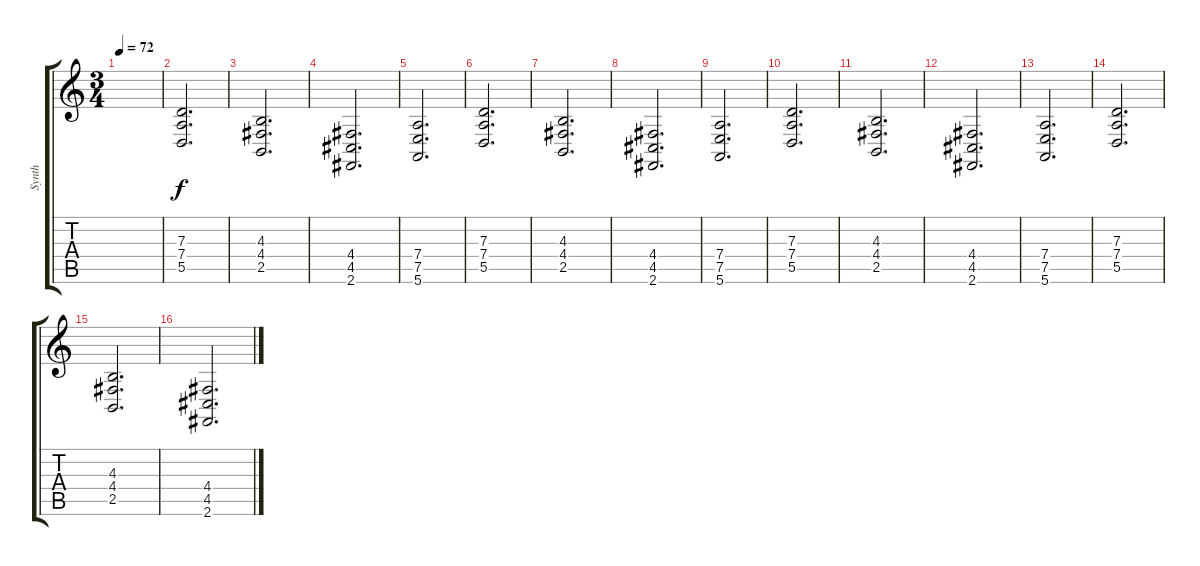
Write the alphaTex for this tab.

\track ("Synth" "Synth") {instrument fx2soundtrack}
\staff {score tabs}
\tuning (E4 B3 G3 D3 A2 E2) {hide}
\ts (3 4)
\tempo 72
\clef g2
\ks c
|
(7.3 7.4 5.5).2{d} |
(4.3 4.4 2.5).2{d} |
(4.4 4.5 2.6).2{d} |
(7.4 7.5 5.6).2{d} |
(7.3 7.4 5.5).2{d} |
(4.3 4.4 2.5).2{d} |
(4.4 4.5 2.6).2{d} |
(7.4 7.5 5.6).2{d} |
(7.3 7.4 5.5).2{d} |
(4.3 4.4 2.5).2{d} |
(4.4 4.5 2.6).2{d} |
(7.4 7.5 5.6).2{d} |
(7.3 7.4 5.5).2{d} |
(4.3 4.4 2.5).2{d} |
(4.4 4.5 2.6).2{d}
